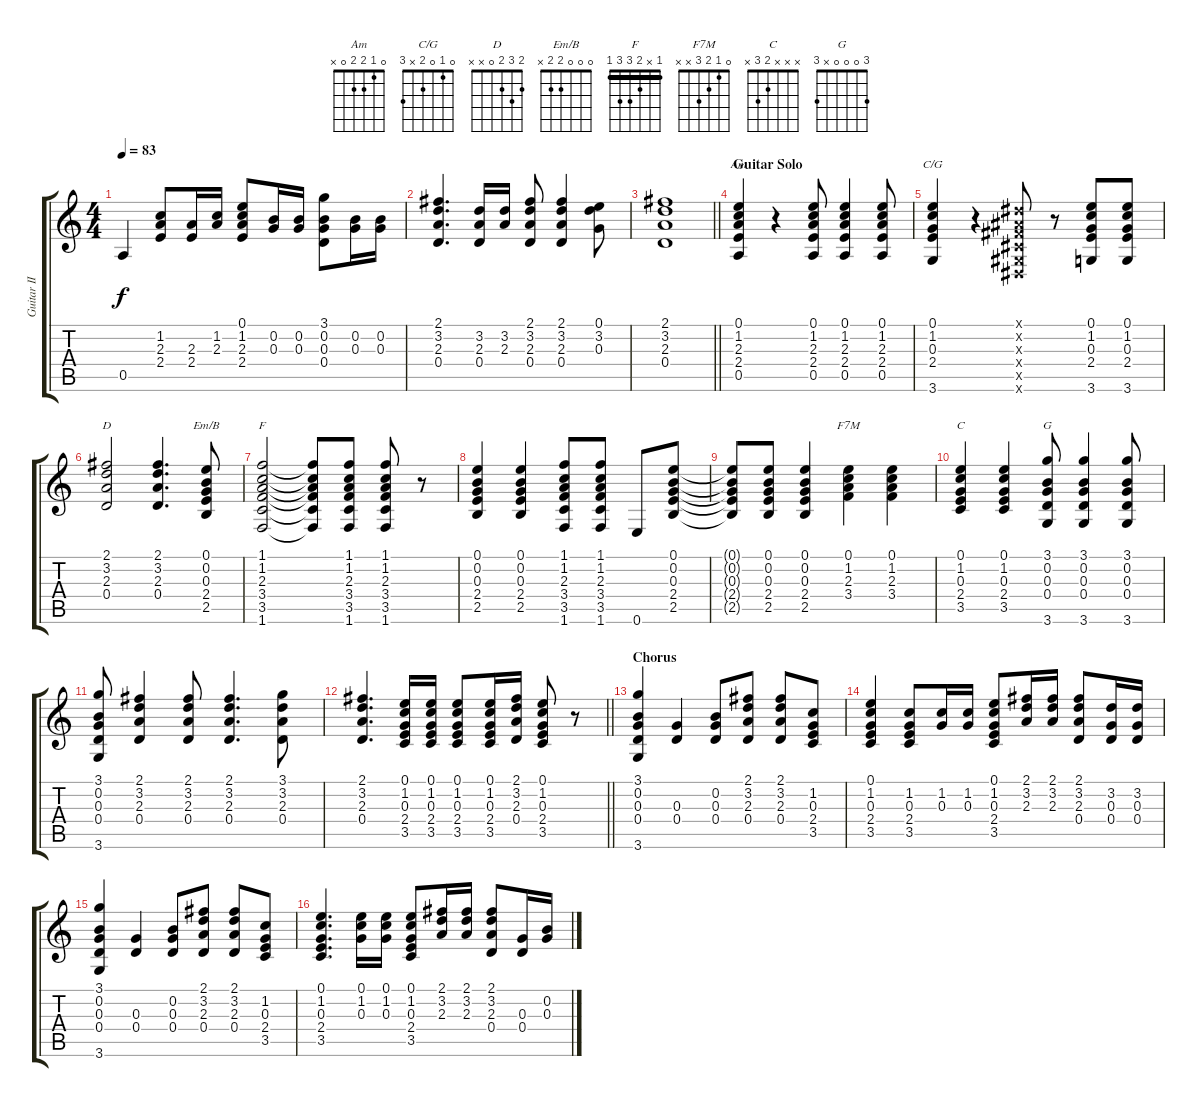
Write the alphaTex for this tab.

\track ("Guitar II" "Guitar II") {instrument acousticguitarsteel}
\staff {score tabs}
\tuning (E4 B3 G3 D3 A2 E2) {hide}
\chord ("Am" 0 1 2 2 0 x)
\chord ("C/G" 0 1 0 2 x 3)
\chord ("D" 2 3 2 0 x x)
\chord ("Em/B" 0 0 0 2 2 x)
\chord ("F" 1 x 2 3 3 1) {barre 1}
\chord ("F7M" 0 1 2 3 x x)
\chord ("C" x x x 2 3 x)
\chord ("G" 3 0 0 0 x 3)
\ts (4 4)
\tempo 83
\clef g2
\ks c
0.5.4{dy f} (1.2 2.3 2.4).8 (2.3 2.4).16 (1.2 2.3).16 (0.1 1.2 2.3 2.4).8 (0.2 0.3).16 (0.2 0.3).16 (3.1 0.2 0.3 0.4).8 (0.2 0.3).16 (0.2 0.3).16 |
(2.1 3.2 2.3 0.4).4{d} (3.2 2.3 0.4).16 (3.2 2.3).16 (2.1 3.2 2.3 0.4).8 (2.1 3.2 2.3 0.4).4 (0.1 3.2 0.3).8 |
\barLineRight lightlight
(2.1 3.2 2.3 0.4).1 |
\section ("" "Guitar Solo")
(0.1 1.2 2.3 2.4 0.5).4{ch "Am"} r.4 (0.1 1.2 2.3 2.4 0.5).8 (0.1 1.2 2.3 2.4 0.5).4 (0.1 1.2 2.3 2.4 0.5).8 |
(0.1 1.2 0.3 2.4 3.6).4{ch "C/G"} r.4 (-1.1{x} -1.2{x} -1.3{x} -1.4{x} -1.5{x} -1.6{x}).8 r.8 (0.1 1.2 0.3 2.4 3.6).8 (0.1 1.2 0.3 2.4 3.6).8 |
(2.1 3.2 2.3 0.4).2{ch "D"} (2.1 3.2 2.3 0.4).4{d} (0.1 0.2 0.3 2.4 2.5).8{ch "Em/B"} |
(1.1 1.2 2.3 3.4 3.5 1.6).2{ch "F"} (1.1{t} 1.2{t} 2.3{t} 3.4{t} 3.5{t} 1.6{t}).8 (1.1 1.2 2.3 3.4 3.5 1.6).8 (1.1 1.2 2.3 3.4 3.5 1.6).8 r.8 |
(0.1 0.2 0.3 2.4 2.5).4 (0.1 0.2 0.3 2.4 2.5).4 (1.1 1.2 2.3 3.4 3.5 1.6).8 (1.1 1.2 2.3 3.4 3.5 1.6).8 0.6.8 (0.1 0.2 0.3 2.4 2.5).8 |
(0.1{t} 0.2{t} 0.3{t} 2.4{t} 2.5{t}).8 (0.1 0.2 0.3 2.4 2.5).8 (0.1 0.2 0.3 2.4 2.5).4 (0.1 1.2 2.3 3.4).4{ch "F7M"} (0.1 1.2 2.3 3.4).4 |
(0.1 1.2 0.3 2.4 3.5).4{ch "C"} (0.1 1.2 0.3 2.4 3.5).4 (3.1 0.2 0.3 0.4 3.6).8{ch "G"} (3.1 0.2 0.3 0.4 3.6).4 (3.1 0.2 0.3 0.4 3.6).8 |
(3.1 0.2 0.3 0.4 3.6).8 (2.1 3.2 2.3 0.4).4 (2.1 3.2 2.3 0.4).8 (2.1 3.2 2.3 0.4).4{d} (3.1 3.2 2.3 0.4).8 |
\barLineRight lightlight
(2.1 3.2 2.3 0.4).4{d} (0.1 1.2 0.3 2.4 3.5).16 (0.1 1.2 0.3 2.4 3.5).16 (0.1 1.2 0.3 2.4 3.5).8 (0.1 1.2 0.3 2.4 3.5).16 (2.1 3.2 2.3 0.4).16 (0.1 1.2 0.3 2.4 3.5).8 r.8 |
\section ("" "Chorus")
(3.1 0.2 0.3 0.4 3.6).4 (0.3 0.4).4 (0.2 0.3 0.4).8 (2.1 3.2 2.3 0.4).8 (2.1 3.2 2.3 0.4).8 (1.2 0.3 2.4 3.5).8 |
(0.1 1.2 0.3 2.4 3.5).4 (1.2 0.3 2.4 3.5).8 (1.2 0.3).16 (1.2 0.3).16 (0.1 1.2 0.3 2.4 3.5).8 (2.1 3.2 2.3).16 (2.1 3.2 2.3).16 (2.1 3.2 2.3 0.4).8 (3.2 0.3 0.4).16 (3.2 0.3 0.4).16 |
(3.1 0.2 0.3 0.4 3.6).4 (0.3 0.4).4 (0.2 0.3 0.4).8 (2.1 3.2 2.3 0.4).8 (2.1 3.2 2.3 0.4).8 (1.2 0.3 2.4 3.5).8 |
(0.1 1.2 0.3 2.4 3.5).4{d} (0.1 1.2 0.3).16 (0.1 1.2 0.3).16 (0.1 1.2 0.3 2.4 3.5).8 (2.1 3.2 2.3).16 (2.1 3.2 2.3).16 (2.1 3.2 2.3 0.4).8 (0.3 0.4).16 (0.2 0.3).16
